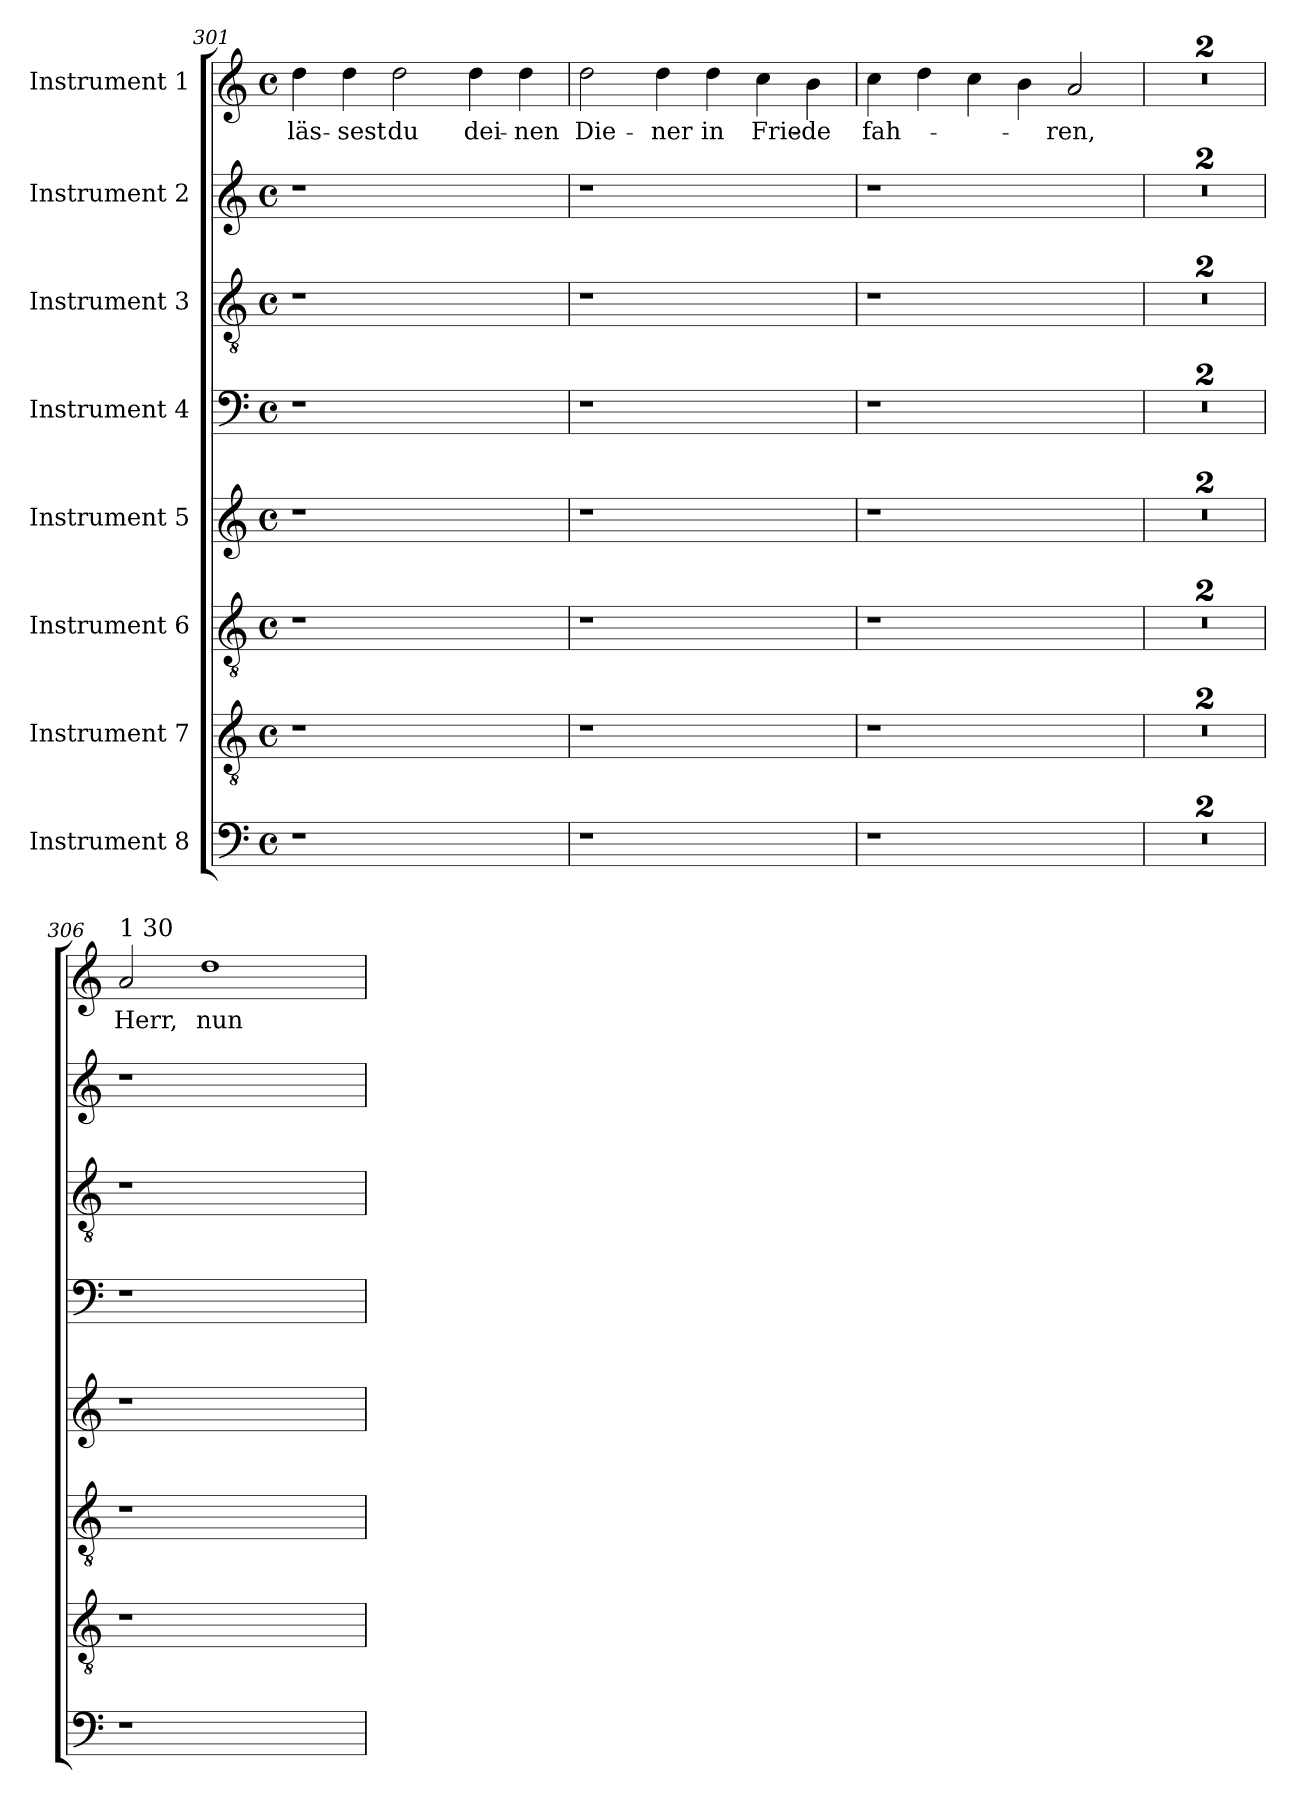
**kern	**kern	**kern	**kern	**kern	**kern	**kern	**kern	**text
*part8	*part7	*part6	*part5	*part4	*part3	*part2	*part1	*part1
*staff8	*staff7	*staff6	*staff5	*staff4	*staff3	*staff2	*staff1	*staff1
*I"Instrument 8	*I"Instrument 7	*I"Instrument 6	*I"Instrument 5	*I"Instrument 4	*I"Instrument 3	*I"Instrument 2	*I"Instrument 1	*
*clefF4	*clefGv2	*clefGv2	*clefG2	*clefF4	*clefGv2	*clefG2	*clefG2	*
*M4/4	*M4/4	*M4/4	*M4/4	*M4/4	*M4/4	*M4/4	*M4/4	*
*met(c)	*met(c)	*met(c)	*met(c)	*met(c)	*met(c)	*met(c)	*met(c)	*
=301	=301	=301	=301	=301	=301	=301	=301	=301
!	!	!	!	!	!	!	!	!LO:LY:b:cj
1r	1r	1r	1r	1r	1r	1r	4dd\	läs-
!	!	!	!	!	!	!	!	!LO:LY:b:cj
.	.	.	.	.	.	.	4dd\	-sest
!	!	!	!	!	!	!	!	!LO:LY:b:cj
.	.	.	.	.	.	.	2dd\	du
!	!	!	!	!	!	!	!	!LO:LY:b:cj
2ryy	2ryy	2ryy	2ryy	2ryy	2ryy	2ryy	4dd\	dei-
!	!	!	!	!	!	!	!	!LO:LY:b:cj
.	.	.	.	.	.	.	4dd\	-nen
=302	=302	=302	=302	=302	=302	=302	=302	=302
!	!	!	!	!	!	!	!	!LO:LY:b:cj
1r	1r	1r	1r	1r	1r	1r	2dd\	Die-
!	!	!	!	!	!	!	!	!LO:LY:b:cj
.	.	.	.	.	.	.	4dd\	-ner
!	!	!	!	!	!	!	!	!LO:LY:b:cj
.	.	.	.	.	.	.	4dd\	in
!	!	!	!	!	!	!	!	!LO:LY:b:cj
2ryy	2ryy	2ryy	2ryy	2ryy	2ryy	2ryy	4cc\	Frie-
!	!	!	!	!	!	!	!	!LO:LY:b:cj
.	.	.	.	.	.	.	4b\	-de
=303	=303	=303	=303	=303	=303	=303	=303	=303
!	!	!	!	!	!	!	!	!LO:LY:b:cj
1r	1r	1r	1r	1r	1r	1r	4cc\	fah-
.	.	.	.	.	.	.	4dd\	.
.	.	.	.	.	.	.	4cc\	.
.	.	.	.	.	.	.	4b\	.
!	!	!	!	!	!	!	!	!LO:LY:b:cj
2ryy	2ryy	2ryy	2ryy	2ryy	2ryy	2ryy	2a/	-ren,
=304	=304	=304	=304	=304	=304	=304	=304	=304
1r	1r	1r	1r	1r	1r	1r	1r	.
=305	=305	=305	=305	=305	=305	=305	=305	=305
1r	1r	1r	1r	1r	1r	1r	1r	.
!!LO:LB:g=z
=306	=306	=306	=306	=306	=306	=306	=306	=306
!	!	!	!	!	!	!	!LO:TX:a:t=1 30	!
!	!	!	!	!	!	!	!	!LO:LY:b:cj
1r	1r	1r	1r	1r	1r	1r	2a/	Herr,
!	!	!	!	!	!	!	!	!LO:LY:b:cj
.	.	.	.	.	.	.	1dd	nun
2ryy	2ryy	2ryy	2ryy	2ryy	2ryy	2ryy	.	.
=	=	=	=	=	=	=	=	=
*-	*-	*-	*-	*-	*-	*-	*-	*-
